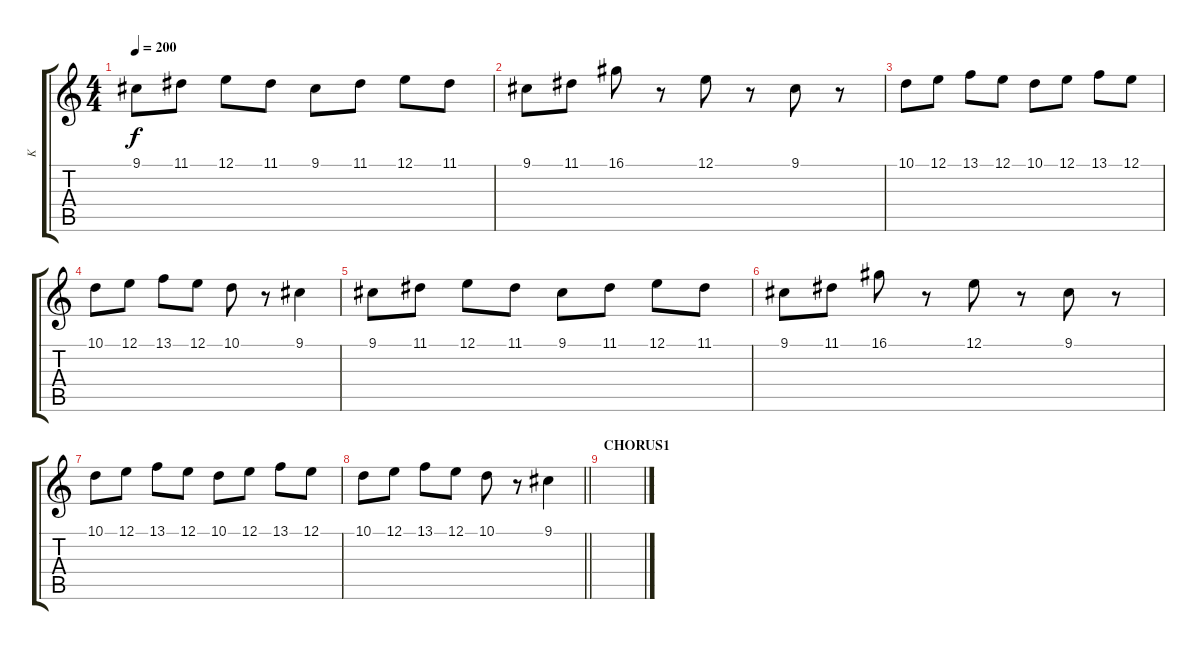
\track ("K" "K") {instrument stringensemble1}
\staff {score tabs}
\tuning (E4 B3 G3 D3 A2 E2) {hide}
\ts (4 4)
\tempo 200
\clef g2
\ks c
9.1.8{dy f} 11.1.8 12.1.8 11.1.8 9.1.8 11.1.8 12.1.8 11.1.8 |
9.1.8 11.1.8 16.1.8 r.8 12.1.8 r.8 9.1.8 r.8 |
10.1.8 12.1.8 13.1.8 12.1.8 10.1.8 12.1.8 13.1.8 12.1.8 |
10.1.8 12.1.8 13.1.8 12.1.8 10.1.8 r.8 9.1.4 |
9.1.8 11.1.8 12.1.8 11.1.8 9.1.8 11.1.8 12.1.8 11.1.8 |
9.1.8 11.1.8 16.1.8 r.8 12.1.8 r.8 9.1.8 r.8 |
10.1.8 12.1.8 13.1.8 12.1.8 10.1.8 12.1.8 13.1.8 12.1.8 |
\barLineRight lightlight
10.1.8 12.1.8 13.1.8 12.1.8 10.1.8 r.8 9.1.4 |
\section ("" "CHORUS1")
